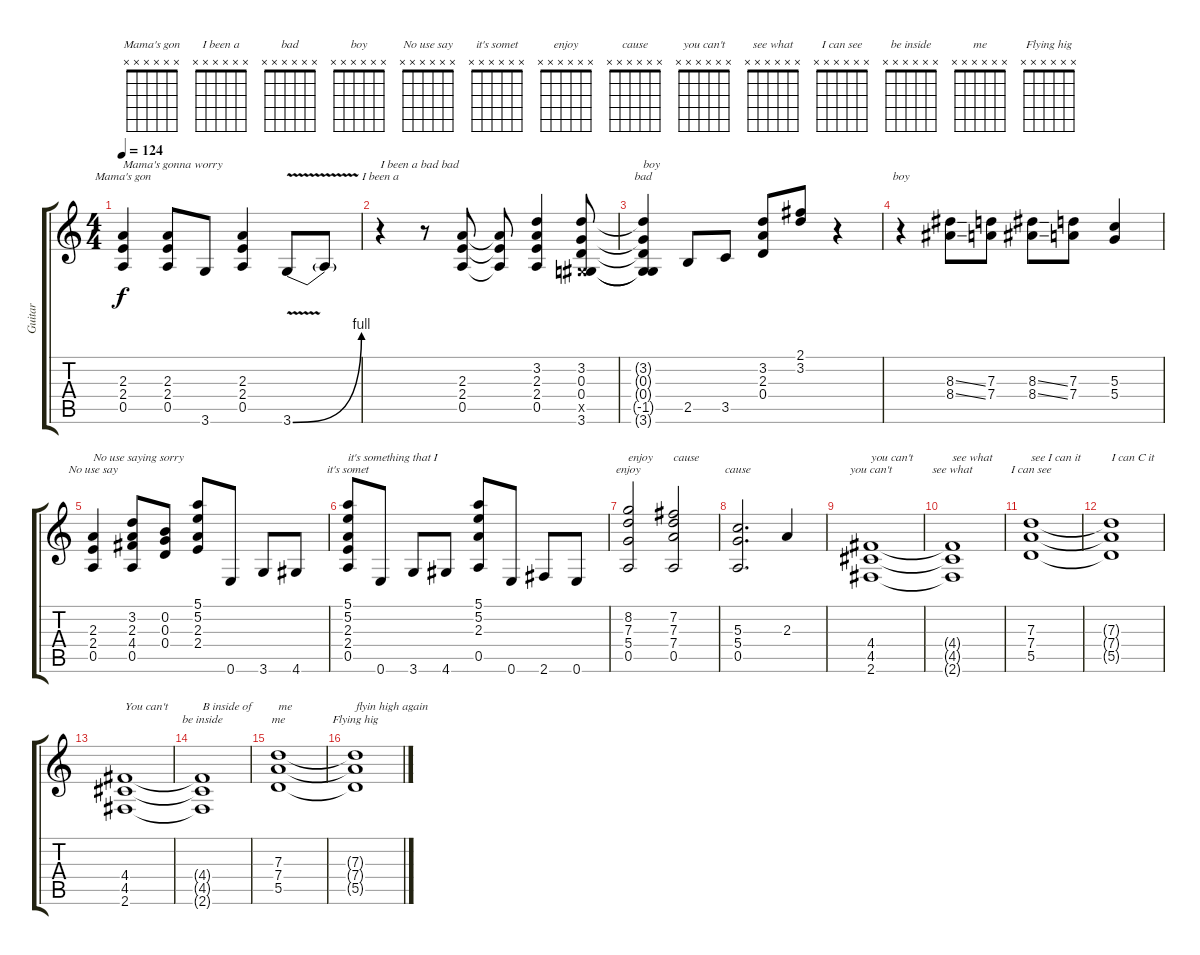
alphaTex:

\track ("Guitar " "Guitar ") {instrument distortionguitar}
\staff {score tabs}
\tuning (E4 B3 G3 D3 A2 E2) {hide}
\chord ("Mama's gon" x x x x x x)
\chord ("I been a " x x x x x x)
\chord ("bad" x x x x x x)
\chord ("boy" x x x x x x)
\chord ("No use say" x x x x x x)
\chord ("it's somet" x x x x x x)
\chord ("enjoy" x x x x x x)
\chord ("cause" x x x x x x)
\chord ("you can't" x x x x x x)
\chord ("see what" x x x x x x)
\chord ("I can see " x x x x x x)
\chord ("be inside " x x x x x x)
\chord ("me" x x x x x x)
\chord ("Flying hig" x x x x x x)
\ts (4 4)
\tempo 124
\clef g2
\ks c
(2.3 2.4 0.5).4{ch "Mama's gon" txt "Mama's gonna worry" dy f} (2.3 2.4 0.5).8 3.6.8 (2.3 2.4 0.5).4 3.6{be (bend 0 0 60 4) v}.8 3.6{t}.8 |
r.4{ch "I been a " txt "I been a bad bad"} r.8 (2.3 2.4 0.5).8 (2.3{t} 2.4{t} 0.5{t}).8 (3.2 2.3 2.4 0.5).4 (3.2 0.3 0.4 -1.5{x} 3.6).8 |
(3.2{t} 0.3{t} 0.4{t} -1.5{t} 3.6{t}).4{ch "bad" txt "boy"} 2.5.8 3.5.8 (3.2 2.3 0.4).8 (2.1 3.2).8 r.4 |
r.4{ch "boy"} (8.3{ss} 8.4{ss}).8 (7.3 7.4).8 (8.3{ss} 8.4{ss}).8 (7.3 7.4).8 (5.3 5.4).4 |
(2.3 2.4 0.5).4{ch "No use say" txt "No use saying sorry"} (3.2 2.3 4.4 0.5).8 (0.2 0.3 0.4).8 (5.1 5.2 2.3 2.4).8 0.6.8 3.6.8 4.6.8 |
(5.1 5.2 2.3 2.4 0.5).8{ch "it's somet" txt "it's something that I"} 0.6.8 3.6.8 4.6.8 (5.1 5.2 2.3 0.5).8 0.6.8 2.6.8 0.6.8 |
(8.2 7.3 5.4 0.5).2{ch "enjoy" txt "enjoy"} (7.2 7.3 7.4 0.5).2{txt "cause"} |
(5.3 5.4 0.5).2{d ch "cause"} 2.3.4 |
(4.4 4.5 2.6).1{ch "you can't" txt "you can't"} |
(4.4{t} 4.5{t} 2.6{t}).1{ch "see what" txt "see what"} |
(7.3 7.4 5.5).1{ch "I can see " txt "see I can it"} |
(7.3{t} 7.4{t} 5.5{t}).1{txt "I can C it"} |
(4.4 4.5 2.6).1{txt "You can't"} |
(4.4{t} 4.5{t} 2.6{t}).1{ch "be inside " txt "B inside of"} |
(7.3 7.4 5.5).1{ch "me" txt "me"} |
(7.3{t} 7.4{t} 5.5{t}).1{ch "Flying hig" txt "flyin high again"}
